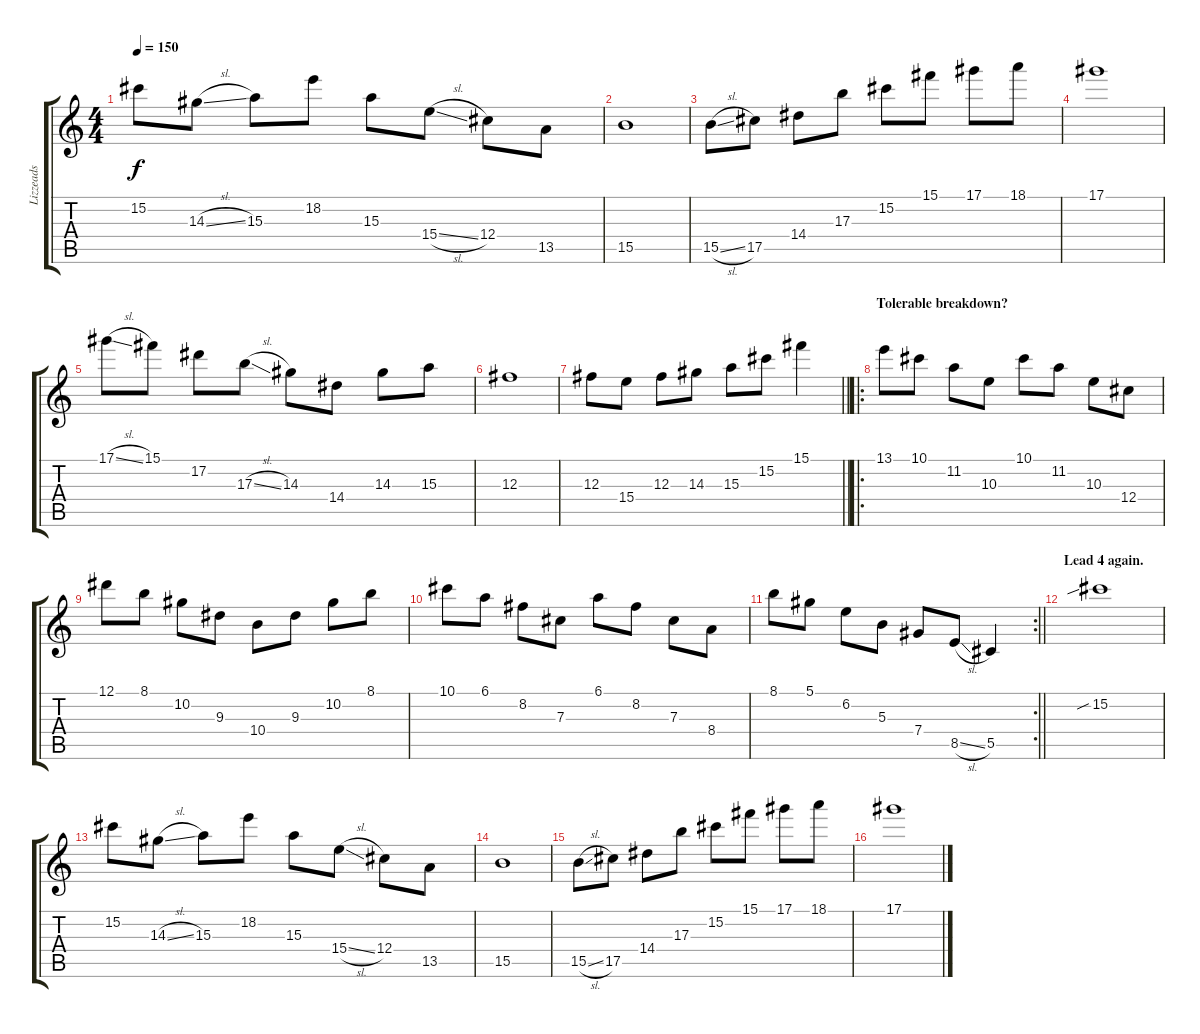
\track ("Lizzeads" "Lizzeads") {instrument overdrivenguitar}
\staff {score tabs}
\tuning (Eb4 Bb3 Gb3 Db3 Ab2 Eb2) {hide}
\ts (4 4)
\tempo 150
\clef g2
\ks c
15.2.8{dy f} 14.3{sl}.8 15.3.8 18.2.8 15.3.8 15.4{sl}.8 12.4.8 13.5.8 |
15.5.1 |
15.5{sl}.8 17.5.8 14.4.8 17.3.8 15.2.8 15.1.8 17.1.8 18.1.8 |
17.1.1 |
17.1{sl}.8 15.1.8 17.2.8 17.3{sl}.8 14.3.8 14.4.8 14.3.8 15.3.8 |
12.3.1 |
\barLineRight lightlight
12.3.8 15.4.8 12.3.8 14.3.8 15.3.8 15.2.8 15.1.4 |
\ro
\section ("" "Tolerable breakdown?")
13.1.8 10.1.8 11.2.8 10.3.8 10.1.8 11.2.8 10.3.8 12.4.8 |
12.1.8 8.1.8 10.2.8 9.3.8 10.4.8 9.3.8 10.2.8 8.1.8 |
10.1.8 6.1.8 8.2.8 7.3.8 6.1.8 8.2.8 7.3.8 8.4.8 |
\rc 2
\barLineRight lightlight
8.1.8 5.1.8 6.2.8 5.3.8 7.4.8 8.5{sl}.8 5.5.4 |
\section ("" "Lead 4 again.")
15.2{sib}.1 |
15.2.8 14.3{sl}.8 15.3.8 18.2.8 15.3.8 15.4{sl}.8 12.4.8 13.5.8 |
15.5.1 |
15.5{sl}.8 17.5.8 14.4.8 17.3.8 15.2.8 15.1.8 17.1.8 18.1.8 |
17.1.1
